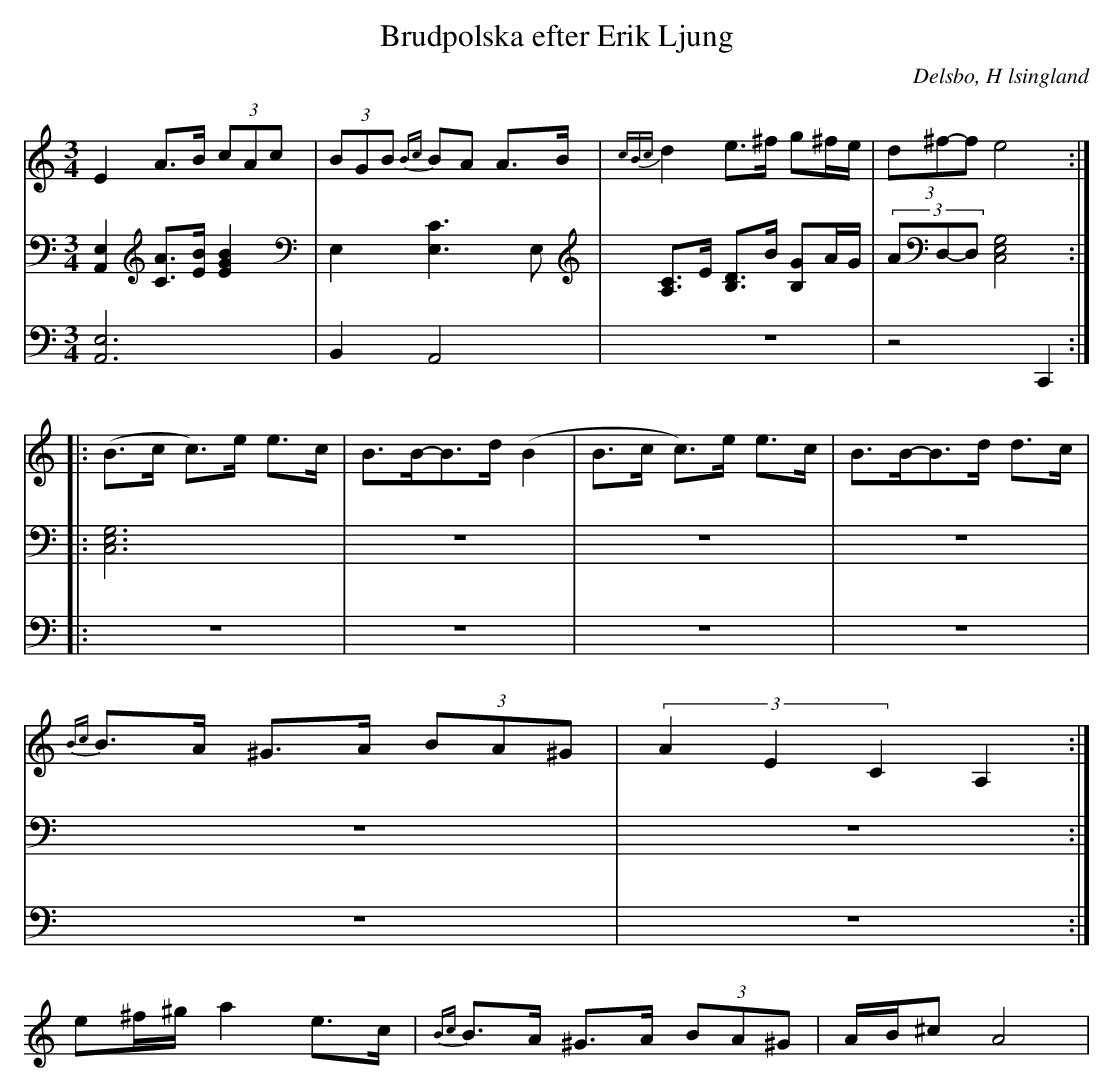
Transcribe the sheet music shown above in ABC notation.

X:1
T: Brudpolska efter Erik Ljung
Q: 105
O: Delsbo, H lsingland
M: 3/4
L: 1/8
K: Am
V:1
V:2
V:3 Merge
V:1
E2 A>B (3cAc| (3BGB {Bc}BA A>B|{cBc}d2 e>^f g^f/e/|(3d^f-f e4 :|
|:(B>c c)>e e>c|B>B-B>d (B2|B>c c)>e e>c|B>B-B>d d>c|
{Bc}B>A ^G>A (3BA^G|(3A2E2C2 A,2:|
e^f/^g/ a2 e>c|{Bc}B>A ^G>A (3BA^G|A/B/^c A4|
V:2
[A,,2E,2] [AC]>[BE] [B2E2G2]|E,2 [C3E,3]E,|[A,C]>E [B,D]>B [B,G]A/G/|(3AD,-D, [E,4G,4C,4]:|
|:[E,6G,6C,6]|z6|z6|z6|
z6|z6:|
V:3
[A,,6E,6]|B,,2 A,,4|z6|z4 C,,2:|
|:z6|z6|z6|z6|
z6|z6:|
